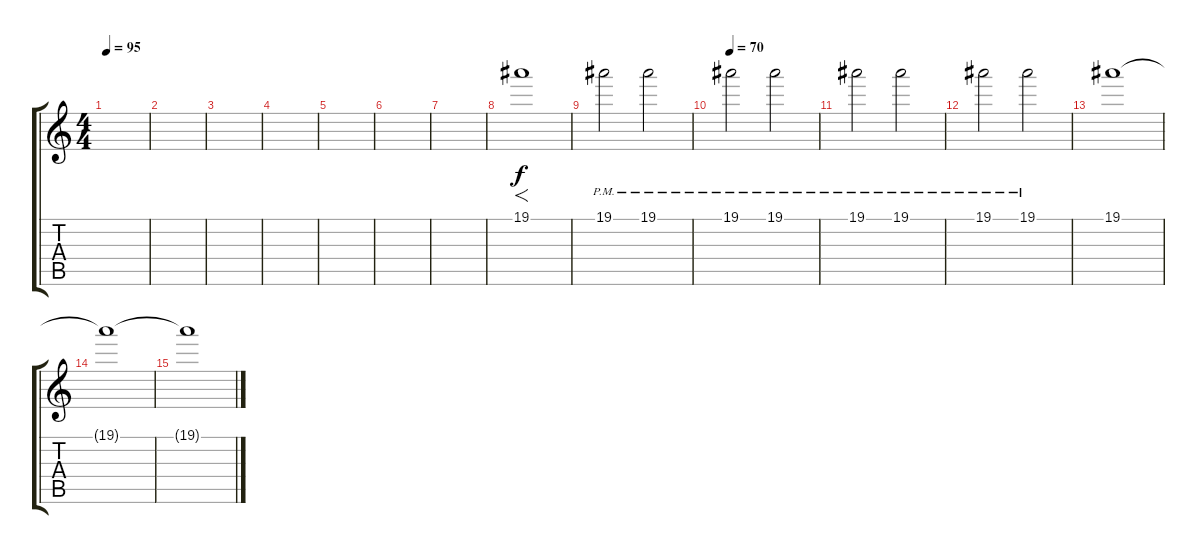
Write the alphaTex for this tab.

\track "" {instrument acousticguitarsteel}
\staff {score tabs}
\tuning (Eb4 Bb3 Gb3 Db3 Ab2 Eb2) {hide}
\ts (4 4)
\tempo 95
\clef g2
\ks c
|
|
|
|
|
|
|
19.1.1{f} |
19.1{pm}.2{volume 11 instrument distortionguitar} 19.1{pm}.2 |
\tempo 70
19.1{pm}.2 19.1{pm}.2 |
19.1{pm}.2 19.1{pm}.2 |
19.1{pm}.2 19.1{pm}.2 |
19.1.1{volume 0} |
19.1{t}.1 |
19.1{t}.1
